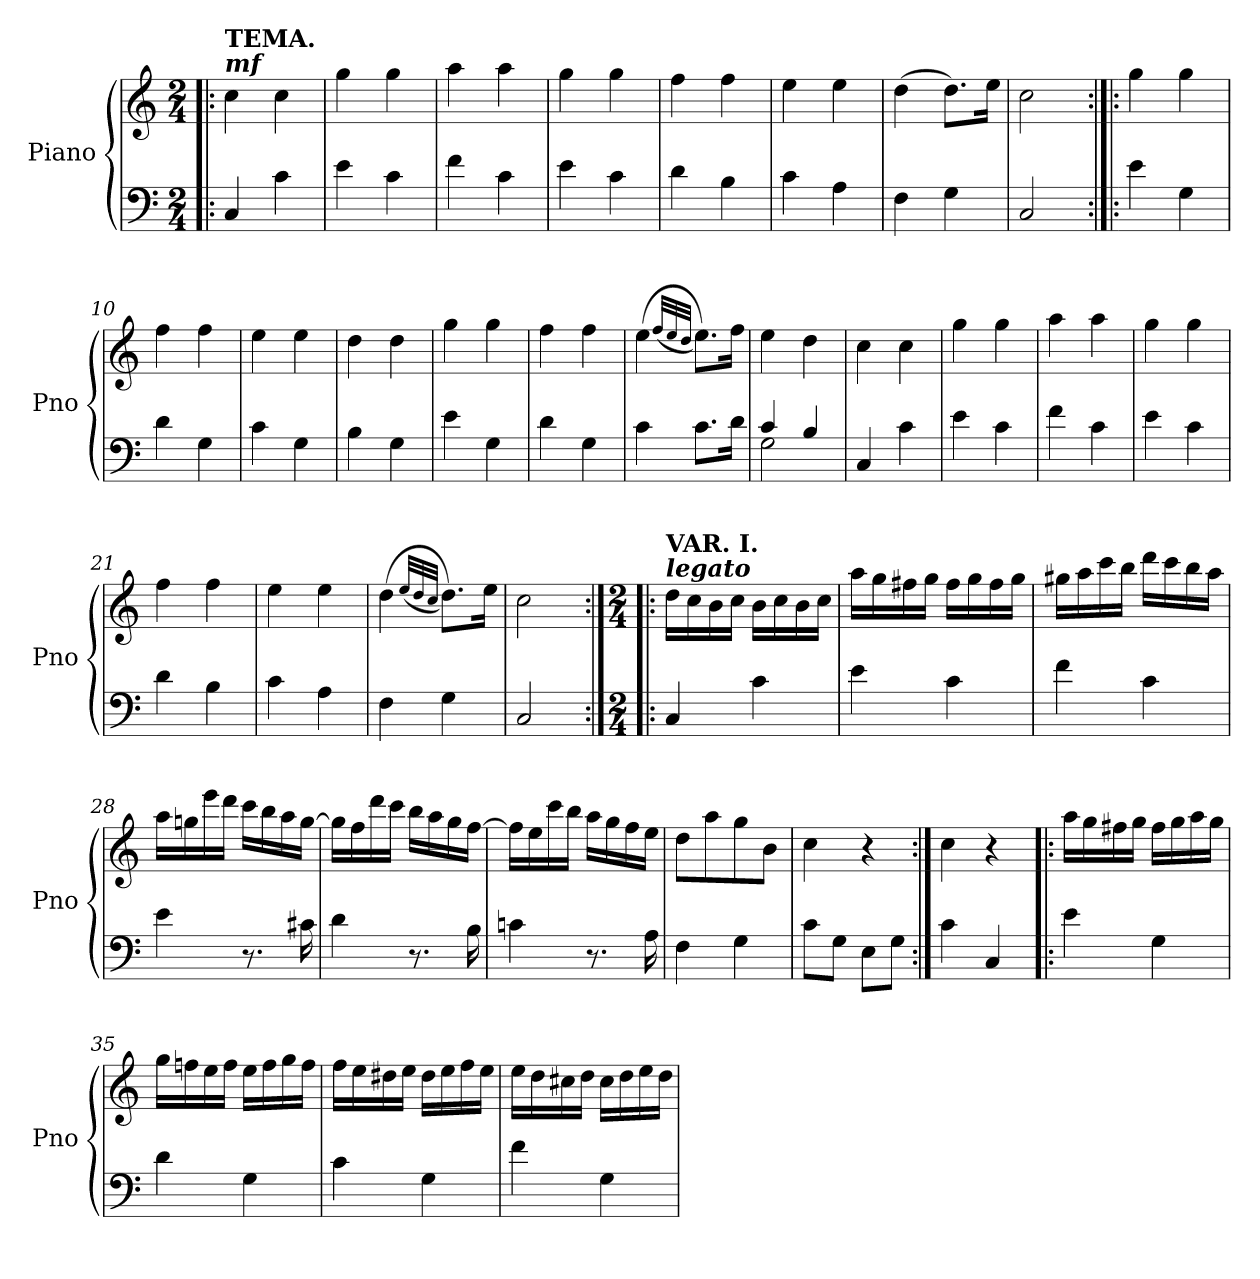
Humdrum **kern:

**kern	**kern	**dynam
*part1	*part1	*part1
*staff2	*staff1	*staff1/2
*I"Piano	*	*
*I'Pno	*	*
*clefF4	*clefG2	*
*k[]	*	*
*M2/4	*M2/4	*
=1!|:	=1!|:	=1!|:
!	!LO:TX:a:Bi:t=mf	!
!	!LO:TX:a:B:t=TEMA.	!
!	!	!LO:DY:a=2
!	!	!LO:DY:n=1:a
4C/	4cc\	mf mf
4c\	4cc\	.
=2	=2	=2
4e\	4gg\	.
4c\	4gg\	.
=3	=3	=3
4f\	4aa\	.
4c\	4aa\	.
=4	=4	=4
4e\	4gg\	.
4c\	4gg\	.
=5	=5	=5
4d\	4ff\	.
4B\	4ff\	.
=6	=6	=6
4c\	4ee\	.
4A\	4ee\	.
=7	=7	=7
4F\	(4dd\	.
4G\	8.dd\L)	.
.	16ee\Jk	.
=8	=8	=8
2C/	2cc\	.
=9:|!|:	=9:|!|:	=9:|!|:
4e\	4gg\	.
4G\	4gg\	.
=10	=10	=10
4d\	4ff\	.
4G\	4ff\	.
=11	=11	=11
4c\	4ee\	.
4G\	4ee\	.
=12	=12	=12
4B\	4dd\	.
4G\	4dd\	.
!!LO:LB:g=z
=13	=13	=13
4e\	4gg\	.
4G\	4gg\	.
=14	=14	=14
4d\	4ff\	.
4G\	4ff\	.
=15	=15	=15
4c\	(4ee\	.
.	(32qff/LLL	.
.	32qee/	.
.	32qdd/JJJ	.
8.c\L	8.ee\L))	.
16d\Jk	16ff\Jk	.
=16	=16	=16
*^	*	*
4c/	2G\	4ee\	.
4B/	.	4dd\	.
*v	*v	*	*
=17	=17	=17
4C/	4cc\	.
4c\	4cc\	.
=18	=18	=18
4e\	4gg\	.
4c\	4gg\	.
=19	=19	=19
4f\	4aa\	.
4c\	4aa\	.
=20	=20	=20
4e\	4gg\	.
4c\	4gg\	.
=21	=21	=21
4d\	4ff\	.
4B\	4ff\	.
=22	=22	=22
4c\	4ee\	.
4A\	4ee\	.
=23	=23	=23
4F\	(4dd\	.
.	(32qee/LLL	.
.	32qdd/	.
.	32qcc/JJJ	.
4G\	8.dd\L))	.
.	16ee\Jk	.
=24	=24	=24
2C/	2cc\	.
!!LO:LB:g=z
=25:|!|:	=25:|!|:	=25:|!|:
*M2/4	*M2/4	*
!	!LO:TX:a:Bi:t=legato	!
!	!LO:TX:a:B:t=VAR. I.	!
4C/	16dd\LL	.
.	16cc\	.
.	16b\	.
.	16cc\JJ	.
4c\	16b\LL	.
.	16cc\	.
.	16b\	.
.	16cc\JJ	.
=26	=26	=26
4e\	16aa\LL	.
.	16gg\	.
.	16ff#X\	.
.	16gg\JJ	.
4c\	16ff#\LL	.
.	16gg\	.
.	16ff#\	.
.	16gg\JJ	.
=27	=27	=27
4f\	16gg#X\LL	.
.	16aa\	.
.	16ccc\	.
.	16bb\JJ	.
4c\	16ddd\LL	.
.	16ccc\	.
.	16bb\	.
.	16aa\JJ	.
=28	=28	=28
4e\	16aa\LL	.
.	16ggn\	.
.	16eee\	.
.	16ddd\JJ	.
8.r	16ccc\LL	.
.	16bb\	.
.	16aa\	.
16c#X\	[16gg\JJ	.
=29	=29	=29
4d\	16gg\LL]	.
.	16ff\	.
.	16ddd\	.
.	16ccc\JJ	.
8.r	16bb\LL	.
.	16aa\	.
.	16gg\	.
16B\	[16ff\JJ	.
!!LO:LB:g=z
=30	=30	=30
4cn\	16ff\LL]	.
.	16ee\	.
.	16ccc\	.
.	16bb\JJ	.
8.r	16aa\LL	.
.	16gg\	.
.	16ff\	.
16A\	16ee\JJ	.
=31	=31	=31
4F\	8dd\L	.
.	8aa\	.
4G\	8gg\	.
.	8b\J	.
=32	=32	=32
8c\L	4cc\	.
8G\J	.	.
8E\L	4r	.
8G\J	.	.
=33:|!	=33:|!	=33:|!
4c\	4cc\	.
4C/	4r	.
=34!|:	=34!|:	=34!|:
4e\	16aa\LL	.
.	16gg\	.
.	16ff#X\	.
.	16gg\JJ	.
4G\	16ff#\LL	.
.	16gg\	.
.	16aa\	.
.	16gg\JJ	.
=35	=35	=35
4d\	16gg\LL	.
.	16ffn\	.
.	16ee\	.
.	16ff\JJ	.
4G\	16ee\LL	.
.	16ff\	.
.	16gg\	.
.	16ff\JJ	.
=36	=36	=36
4c\	16ff\LL	.
.	16ee\	.
.	16dd#X\	.
.	16ee\JJ	.
4G\	16dd#\LL	.
.	16ee\	.
.	16ff\	.
.	16ee\JJ	.
!!LO:LB:g=z
=37	=37	=37
4f\	16ee\LL	.
.	16dd\	.
.	16cc#X\	.
.	16dd\JJ	.
4G\	16cc#\LL	.
.	16dd\	.
.	16ee\	.
.	16dd\JJ	.
=	=	=
*-	*-	*-
